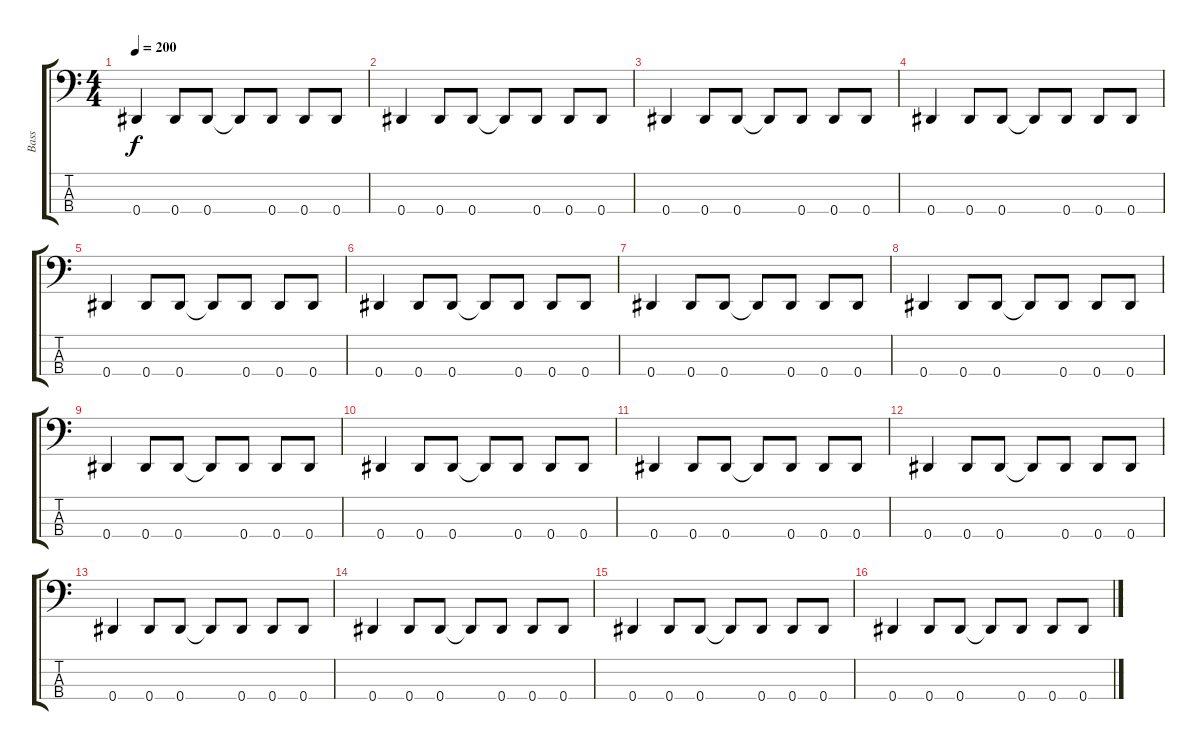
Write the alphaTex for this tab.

\track ("Bass" "Bass") {instrument electricbasspick}
\staff {score tabs}
\tuning (Gb2 Db2 Ab1 Eb1) {hide}
\ts (4 4)
\tempo 200
\clef f4
\ks c
0.4.4{dy f} 0.4.8 0.4.8 0.4{t}.8 0.4.8 0.4.8 0.4.8 |
0.4.4 0.4.8 0.4.8 0.4{t}.8 0.4.8 0.4.8 0.4.8 |
0.4.4 0.4.8 0.4.8 0.4{t}.8 0.4.8 0.4.8 0.4.8 |
0.4.4 0.4.8 0.4.8 0.4{t}.8 0.4.8 0.4.8 0.4.8 |
0.4.4 0.4.8 0.4.8 0.4{t}.8 0.4.8 0.4.8 0.4.8 |
0.4.4 0.4.8 0.4.8 0.4{t}.8 0.4.8 0.4.8 0.4.8 |
0.4.4 0.4.8 0.4.8 0.4{t}.8 0.4.8 0.4.8 0.4.8 |
0.4.4 0.4.8 0.4.8 0.4{t}.8 0.4.8 0.4.8 0.4.8 |
0.4.4 0.4.8 0.4.8 0.4{t}.8 0.4.8 0.4.8 0.4.8 |
0.4.4 0.4.8 0.4.8 0.4{t}.8 0.4.8 0.4.8 0.4.8 |
0.4.4 0.4.8 0.4.8 0.4{t}.8 0.4.8 0.4.8 0.4.8 |
0.4.4 0.4.8 0.4.8 0.4{t}.8 0.4.8 0.4.8 0.4.8 |
0.4.4 0.4.8 0.4.8 0.4{t}.8 0.4.8 0.4.8 0.4.8 |
0.4.4 0.4.8 0.4.8 0.4{t}.8 0.4.8 0.4.8 0.4.8 |
0.4.4 0.4.8 0.4.8 0.4{t}.8 0.4.8 0.4.8 0.4.8 |
0.4.4 0.4.8 0.4.8 0.4{t}.8 0.4.8 0.4.8 0.4.8
